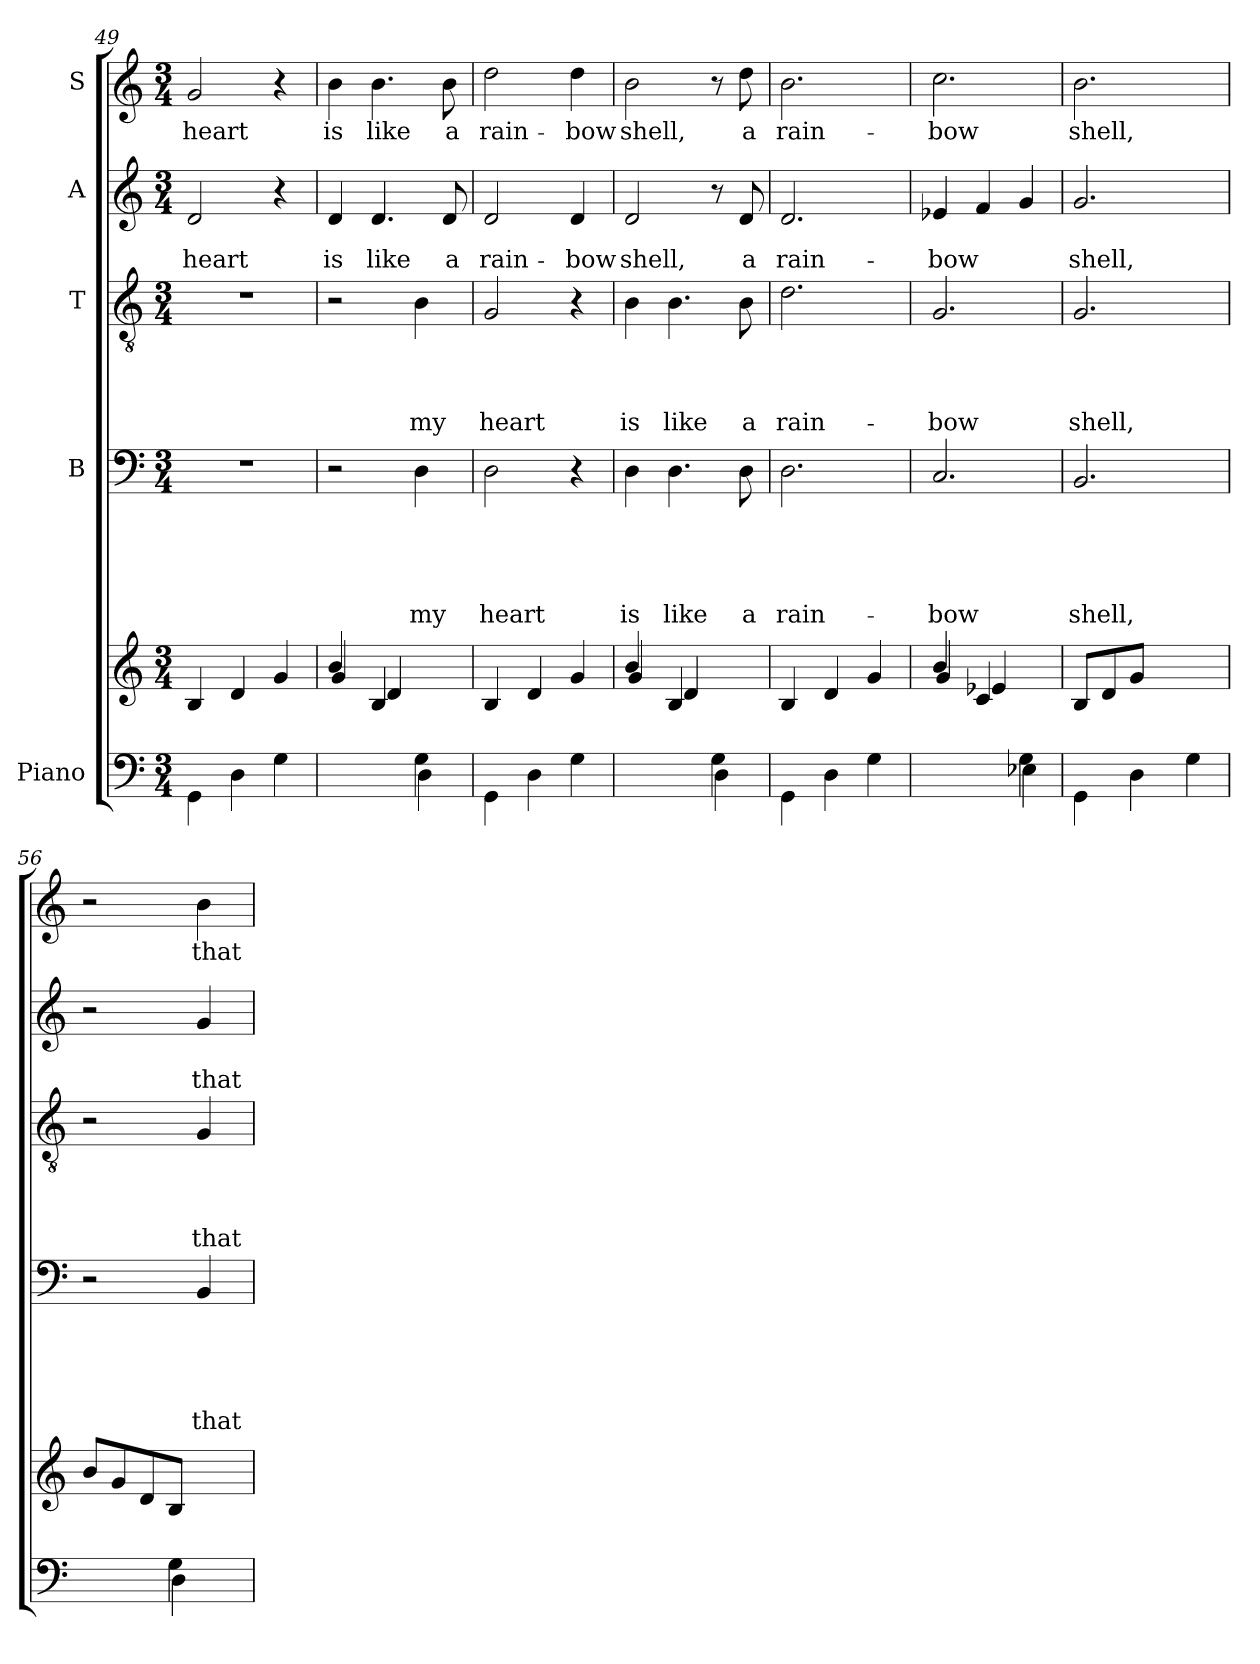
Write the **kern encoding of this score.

**kern	**kern	**kern	**text	**text	**text	**text	**text	**kern	**text	**text	**text	**text	**kern	**text	**text	**kern	**text
*part5	*part5	*part4	*part4	*part4	*part4	*part4	*part4	*part3	*part3	*part3	*part3	*part3	*part2	*part2	*part2	*part1	*part1
*staff6	*staff5	*staff4	*staff4	*staff4	*staff4	*staff4	*staff4	*staff3	*staff3	*staff3	*staff3	*staff3	*staff2	*staff2	*staff2	*staff1	*staff1
*I"Piano	*	*I"B	*	*	*	*	*	*I"T	*	*	*	*	*I"A	*	*	*I"S	*
*clefF4	*clefG2	*clefF4	*	*	*	*	*	*clefGv2	*	*	*	*	*clefG2	*	*	*clefG2	*
*k[]	*k[]	*k[]	*	*	*	*	*	*k[]	*	*	*	*	*k[]	*	*	*k[]	*
*C:	*C:	*C:	*	*	*	*	*	*C:	*	*	*	*	*C:	*	*	*C:	*
*M3/4	*M3/4	*M3/4	*	*	*	*	*	*M3/4	*	*	*	*	*M3/4	*	*	*M3/4	*
=49	=49	=49	=49	=49	=49	=49	=49	=49	=49	=49	=49	=49	=49	=49	=49	=49	=49
!	!	!LO:N:vis=1	!	!	!	!	!	!LO:N:vis=1	!	!	!	!	!	!	!LO:LY:b	!	!LO:LY:b
4GG\	4B/	2.r	.	.	.	.	.	2.r	.	.	.	.	2d/	.	heart	2g/	heart
4D\	4d/	.	.	.	.	.	.	.	.	.	.	.	.	.	.	.	.
4G\	4g/	.	.	.	.	.	.	.	.	.	.	.	4r	.	.	4r	.
=50	=50	=50	=50	=50	=50	=50	=50	=50	=50	=50	=50	=50	=50	=50	=50	=50	=50
*^	*^	*	*	*	*	*	*	*	*	*	*	*	*	*	*	*	*
!	!	!	!	!	!	!	!	!	!	!	!	!	!	!	!	!	!LO:LY:b	!	!LO:LY:b
2ryy	2ryy	4b/	4g/	2r	.	.	.	.	.	2r	.	.	.	.	4d/	.	is	4b\	is
!	!	!	!	!	!	!	!	!	!	!	!	!	!	!	!	!	!LO:LY:b	!	!LO:LY:b
.	.	4B/	4d/	.	.	.	.	.	.	.	.	.	.	.	4.d/	.	like	4.b\	like
!	!	!	!	!	!	!	!	!	!LO:LY:b	!	!	!	!	!LO:LY:b	!	!	!	!	!
4G\	4D\	4ryy	4ryy	4D\	.	.	.	.	my	4B\	.	.	.	my	.	.	.	.	.
!	!	!	!	!	!	!	!	!	!	!	!	!	!	!	!	!	!LO:LY:b	!	!LO:LY:b
.	.	.	.	.	.	.	.	.	.	.	.	.	.	.	8d/	.	a	8b\	a
*v	*v	*	*	*	*	*	*	*	*	*	*	*	*	*	*	*	*	*	*
*	*v	*v	*	*	*	*	*	*	*	*	*	*	*	*	*	*	*	*
=51	=51	=51	=51	=51	=51	=51	=51	=51	=51	=51	=51	=51	=51	=51	=51	=51	=51
!	!	!	!	!	!	!	!LO:LY:b	!	!	!	!	!LO:LY:b	!	!	!LO:LY:b	!	!LO:LY:b
4GG\	4B/	2D\	.	.	.	.	heart	2G/	.	.	.	heart	2d/	.	rain-	2dd\	rain-
4D\	4d/	.	.	.	.	.	.	.	.	.	.	.	.	.	.	.	.
!	!	!	!	!	!	!	!	!	!	!	!	!	!	!	!LO:LY:b	!	!LO:LY:b
4G\	4g/	4r	.	.	.	.	.	4r	.	.	.	.	4d/	.	-bow	4dd\	-bow
=52	=52	=52	=52	=52	=52	=52	=52	=52	=52	=52	=52	=52	=52	=52	=52	=52	=52
*^	*^	*	*	*	*	*	*	*	*	*	*	*	*	*	*	*	*
!	!	!	!	!	!	!	!	!	!LO:LY:b	!	!	!	!	!LO:LY:b	!	!	!LO:LY:b	!	!LO:LY:b
2ryy	2ryy	4b/	4g/	4D\	.	.	.	.	is	4B\	.	.	.	is	2d/	.	shell,	2b\	shell,
!	!	!	!	!	!	!	!	!	!LO:LY:b	!	!	!	!	!LO:LY:b	!	!	!	!	!
.	.	4B/	4d/	4.D\	.	.	.	.	like	4.B\	.	.	.	like	.	.	.	.	.
4G\	4D\	4ryy	4ryy	.	.	.	.	.	.	.	.	.	.	.	8r	.	.	8r	.
!	!	!	!	!	!	!	!	!	!LO:LY:b	!	!	!	!	!LO:LY:b	!	!	!LO:LY:b	!	!LO:LY:b
.	.	.	.	8D\	.	.	.	.	a	8B\	.	.	.	a	8d/	.	a	8dd\	a
*v	*v	*	*	*	*	*	*	*	*	*	*	*	*	*	*	*	*	*	*
*	*v	*v	*	*	*	*	*	*	*	*	*	*	*	*	*	*	*	*
=53	=53	=53	=53	=53	=53	=53	=53	=53	=53	=53	=53	=53	=53	=53	=53	=53	=53
!	!	!	!	!	!	!	!LO:LY:b	!	!	!	!	!LO:LY:b	!	!	!LO:LY:b	!	!LO:LY:b
4GG\	4B/	2.D\	.	.	.	.	rain-	2.d\	.	.	.	rain-	2.d/	.	rain-	2.b\	rain-
4D\	4d/	.	.	.	.	.	.	.	.	.	.	.	.	.	.	.	.
4G\	4g/	.	.	.	.	.	.	.	.	.	.	.	.	.	.	.	.
=54	=54	=54	=54	=54	=54	=54	=54	=54	=54	=54	=54	=54	=54	=54	=54	=54	=54
*^	*^	*	*	*	*	*	*	*	*	*	*	*	*	*	*	*	*
!	!	!	!	!	!	!	!	!	!LO:LY:b	!	!	!	!	!LO:LY:b	!	!	!LO:LY:b	!	!LO:LY:b
2ryy	2ryy	4b/	4g/	2.C/	.	.	.	.	-bow	2.G/	.	.	.	-bow	4e-X/	.	-bow	2.cc\	-bow
.	.	4c/	4e-X/	.	.	.	.	.	.	.	.	.	.	.	4f/	.	.	.	.
4G\	4E-X\	4ryy	4ryy	.	.	.	.	.	.	.	.	.	.	.	4g/	.	.	.	.
=55	=55	=55	=55	=55	=55	=55	=55	=55	=55	=55	=55	=55	=55	=55	=55	=55	=55	=55	=55
!	!	!	!	!	!	!	!	!	!LO:LY:b	!	!	!	!	!LO:LY:b	!	!	!LO:LY:b	!	!LO:LY:b
*v	*v	*	*	*	*	*	*	*	*	*	*	*	*	*	*	*	*	*	*
*	*v	*v	*	*	*	*	*	*	*	*	*	*	*	*	*	*	*	*
4GG\	8B/L	2.BB/	.	.	.	.	shell,	2.G/	.	.	.	shell,	2.g/	.	shell,	2.b\	shell,
.	8d/	.	.	.	.	.	.	.	.	.	.	.	.	.	.	.	.
4D\	8g/J	.	.	.	.	.	.	.	.	.	.	.	.	.	.	.	.
.	4.ryy	.	.	.	.	.	.	.	.	.	.	.	.	.	.	.	.
4G\	.	.	.	.	.	.	.	.	.	.	.	.	.	.	.	.	.
!!LO:LB:g=z
=56	=56	=56	=56	=56	=56	=56	=56	=56	=56	=56	=56	=56	=56	=56	=56	=56	=56
*^	*	*	*	*	*	*	*	*	*	*	*	*	*	*	*	*	*
4.ryy	4.ryy	8b/L	2r	.	.	.	.	.	2r	.	.	.	.	2r	.	.	2r	.
.	.	8g/	.	.	.	.	.	.	.	.	.	.	.	.	.	.	.	.
.	.	8d/	.	.	.	.	.	.	.	.	.	.	.	.	.	.	.	.
4G\	4D\	8B/J	.	.	.	.	.	.	.	.	.	.	.	.	.	.	.	.
!	!	!	!	!	!	!	!	!LO:LY:b	!	!	!	!	!LO:LY:b	!	!	!LO:LY:b	!	!LO:LY:b
.	.	4ryy	4BB/	.	.	.	.	that	4G/	.	.	.	that	4g/	.	that	4b\	that
8ryy	8ryy	.	.	.	.	.	.	.	.	.	.	.	.	.	.	.	.	.
*v	*v	*	*	*	*	*	*	*	*	*	*	*	*	*	*	*	*	*
=	=	=	=	=	=	=	=	=	=	=	=	=	=	=	=	=	=
*-	*-	*-	*-	*-	*-	*-	*-	*-	*-	*-	*-	*-	*-	*-	*-	*-	*-
